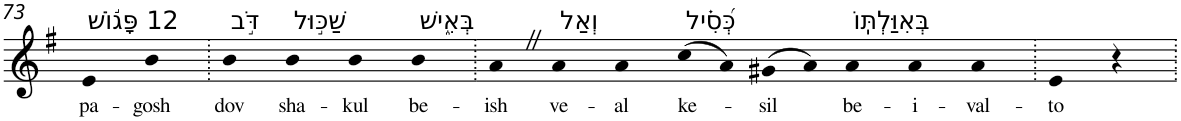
**kern	**text
*part1	*part1
*staff1	*staff1
*I"Piano	*
*I'Pno	*
!!LO:PB:g=z
*clefG2	*
*k[f#]	*
*G:	*
=73	=73
!LO:TX:a:t=12 פָּג֬וֹשׁ	!
!	!LO:LY:b
4e	pa-
!	!LO:LY:b
4b	-gosh
=74.	=74.
!LO:TX:a:t=דֹּ֣ב	!
!	!LO:LY:b
4b	dov
!LO:TX:a:t=שַׁכּ֣וּל	!
!	!LO:LY:b
4b	sha-
!	!LO:LY:b
4b	-kul
!LO:TX:a:t=בְּאִ֑ישׁ	!
!	!LO:LY:b
4b	be-
=75.	=75.
!	!LO:LY:b
4aZ	-ish
!LO:TX:a:t=וְאַל	!
!	!LO:LY:b
4a	ve-
!	!LO:LY:b
4a	-al
!LO:TX:a:t=כְּ֝סִ֗יל	!
!	!LO:LY:b
(>8cc	ke-
8a)	.
!	!LO:LY:b
(>8g#X	-sil
8a)	.
!LO:TX:a:t=בְּאִוַּלְתּֽוֹ	!
!	!LO:LY:b
4a	be-
!	!LO:LY:b
4a	-i-
!	!LO:LY:b
4a	-val-
=76.	=76.
!	!LO:LY:b
4e	-to
4r	.
=.	=.
*-	*-
